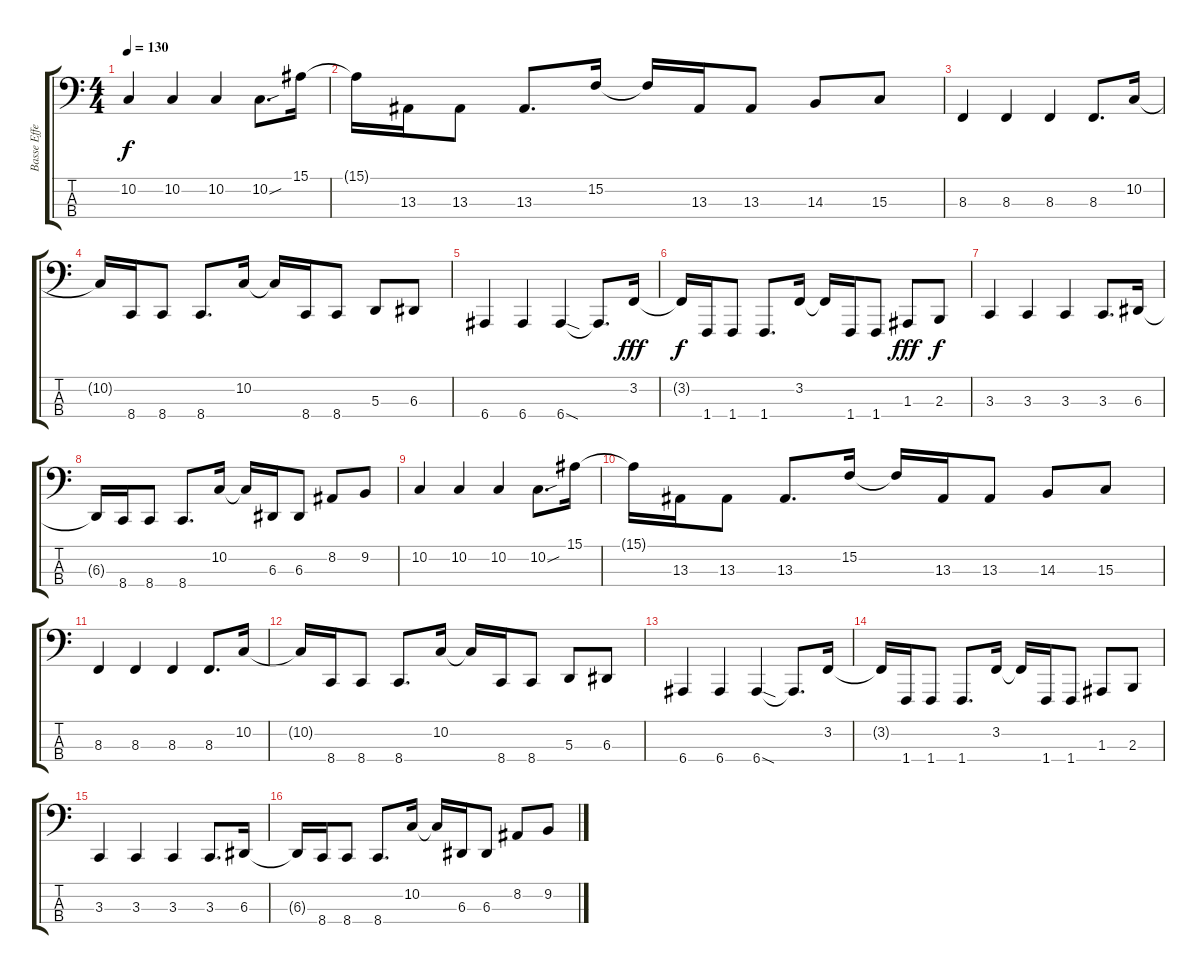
\track ("Basse Effets" "Basse Effe") {instrument synthbrass1}
\staff {score tabs}
\tuning (G2 D2 A1 E1) {hide}
\ts (4 4)
\tempo 130
\clef f4
\ks c
10.2.4{dy f} 10.2.4 10.2.4 10.2{sou}.8{d} 15.1.16 |
15.1{t}.16 13.3.16 13.3.8 13.3.8{d} 15.2.16 15.2{t}.16 13.3.16 13.3.8 14.3.8 15.3.8 |
8.3.4 8.3.4 8.3.4 8.3.8{d} 10.2.16 |
10.2{t}.16 8.4.16 8.4.8 8.4.8{d} 10.2.16 10.2{t}.16 8.4.16 8.4.8 5.3.8 6.3.8 |
6.4.4 6.4.4 6.4{sod}.4 6.4{t}.8{d} 3.2.16{dy fff} |
3.2{t}.16{dy f} 1.4.16 1.4.8 1.4.8{d} 3.2.16 3.2{t}.16 1.4.16 1.4.8 1.3.8{dy fff} 2.3.8{dy f} |
3.3.4 3.3.4 3.3.4 3.3.8{d} 6.3.16 |
6.3{t}.16 8.4.16 8.4.8 8.4.8{d} 10.2.16 10.2{t}.16 6.3.16 6.3.8 8.2.8 9.2.8 |
10.2.4 10.2.4 10.2.4 10.2{sou}.8{d} 15.1.16 |
15.1{t}.16 13.3.16 13.3.8 13.3.8{d} 15.2.16 15.2{t}.16 13.3.16 13.3.8 14.3.8 15.3.8 |
8.3.4 8.3.4 8.3.4 8.3.8{d} 10.2.16 |
10.2{t}.16 8.4.16 8.4.8 8.4.8{d} 10.2.16 10.2{t}.16 8.4.16 8.4.8 5.3.8 6.3.8 |
6.4.4 6.4.4 6.4{sod}.4 6.4{t}.8{d} 3.2.16 |
3.2{t}.16 1.4.16 1.4.8 1.4.8{d} 3.2.16 3.2{t}.16 1.4.16 1.4.8 1.3.8 2.3.8 |
3.3.4 3.3.4 3.3.4 3.3.8{d} 6.3.16 |
6.3{t}.16 8.4.16 8.4.8 8.4.8{d} 10.2.16 10.2{t}.16 6.3.16 6.3.8 8.2.8 9.2.8
